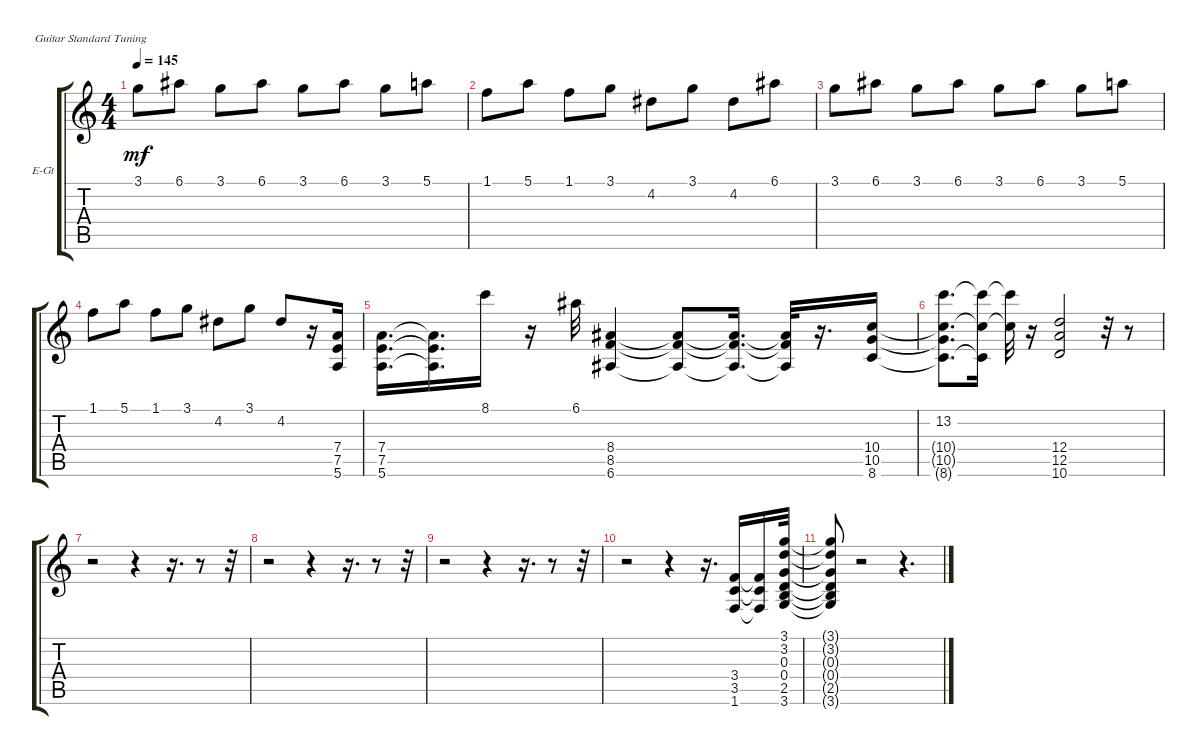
\bracketExtendMode groupsimilarinstruments
\firstSystemTrackNameOrientation horizontal
\otherSystemsTrackNameOrientation horizontal
\track ("Rock Guitar" "E-Gt") {instrument distortionguitar}
\staff {score tabs}
\tuning (E4 B3 G3 D3 A2 E2)
\ts (4 4)
\tempo 145
\clef g2
\scale
0.333333
\ks c
3.1.8{dy mf} 6.1.8 3.1.8 6.1.8 3.1.8 6.1.8 3.1.8 5.1.8 |
\scale
0.333333 1.1.8 5.1.8 1.1.8 3.1.8 4.2.8 3.1.8 4.2.8 6.1.8 |
\scale
0.333333 3.1.8 6.1.8 3.1.8 6.1.8 3.1.8 6.1.8 3.1.8 5.1.8 |
\scale
0.333333 1.1.8 5.1.8 1.1.8 3.1.8 4.2.8 3.1.8 4.2.8 r.16 (5.6 7.5 7.4).16 |
\scale
0.333333 (7.4 5.6 7.5).16{d} (7.4{t} 5.6{t} 7.5{t}).16{d} 8.1.16 r.16 6.1.32 (8.4 6.6 8.5).4 (8.4{t} 6.6{t} 8.5{t}).8 (8.4{t} 6.6{t} 8.5{t}).16{d} (8.4{t} 6.6{t} 8.5{t}).32 r.16{d} (10.4 8.6 10.5).16 |
\scale
0.333333 (13.2 10.4{t} 8.6{t} 10.5{t}).8{d} (13.2{t} 10.4{t} 8.6{t}).16 (13.2{t} 10.4{t}).32 r.16 (12.4 10.6 12.5).2 r.32 r.8 |
\scale
0.333333 r.2 r.4 r.16{d} r.8 r.32 |
\scale
0.333333 r.2 r.4 r.16{d} r.8 r.32 |
\scale
0.333333 r.2 r.4 r.16{d} r.8 r.32 |
\scale
0.333333 r.2 r.4 r.16{d} (3.4 1.6 3.5).16 (3.4{t} 1.6{t} 3.5{t}).16 (3.1 0.3 3.2 3.6 2.5 0.4).32 |
(3.1{t} 0.3{t} 3.6{t} 2.5{t} 3.2{t} 0.4{t}).8 r.2 r.4{d}
